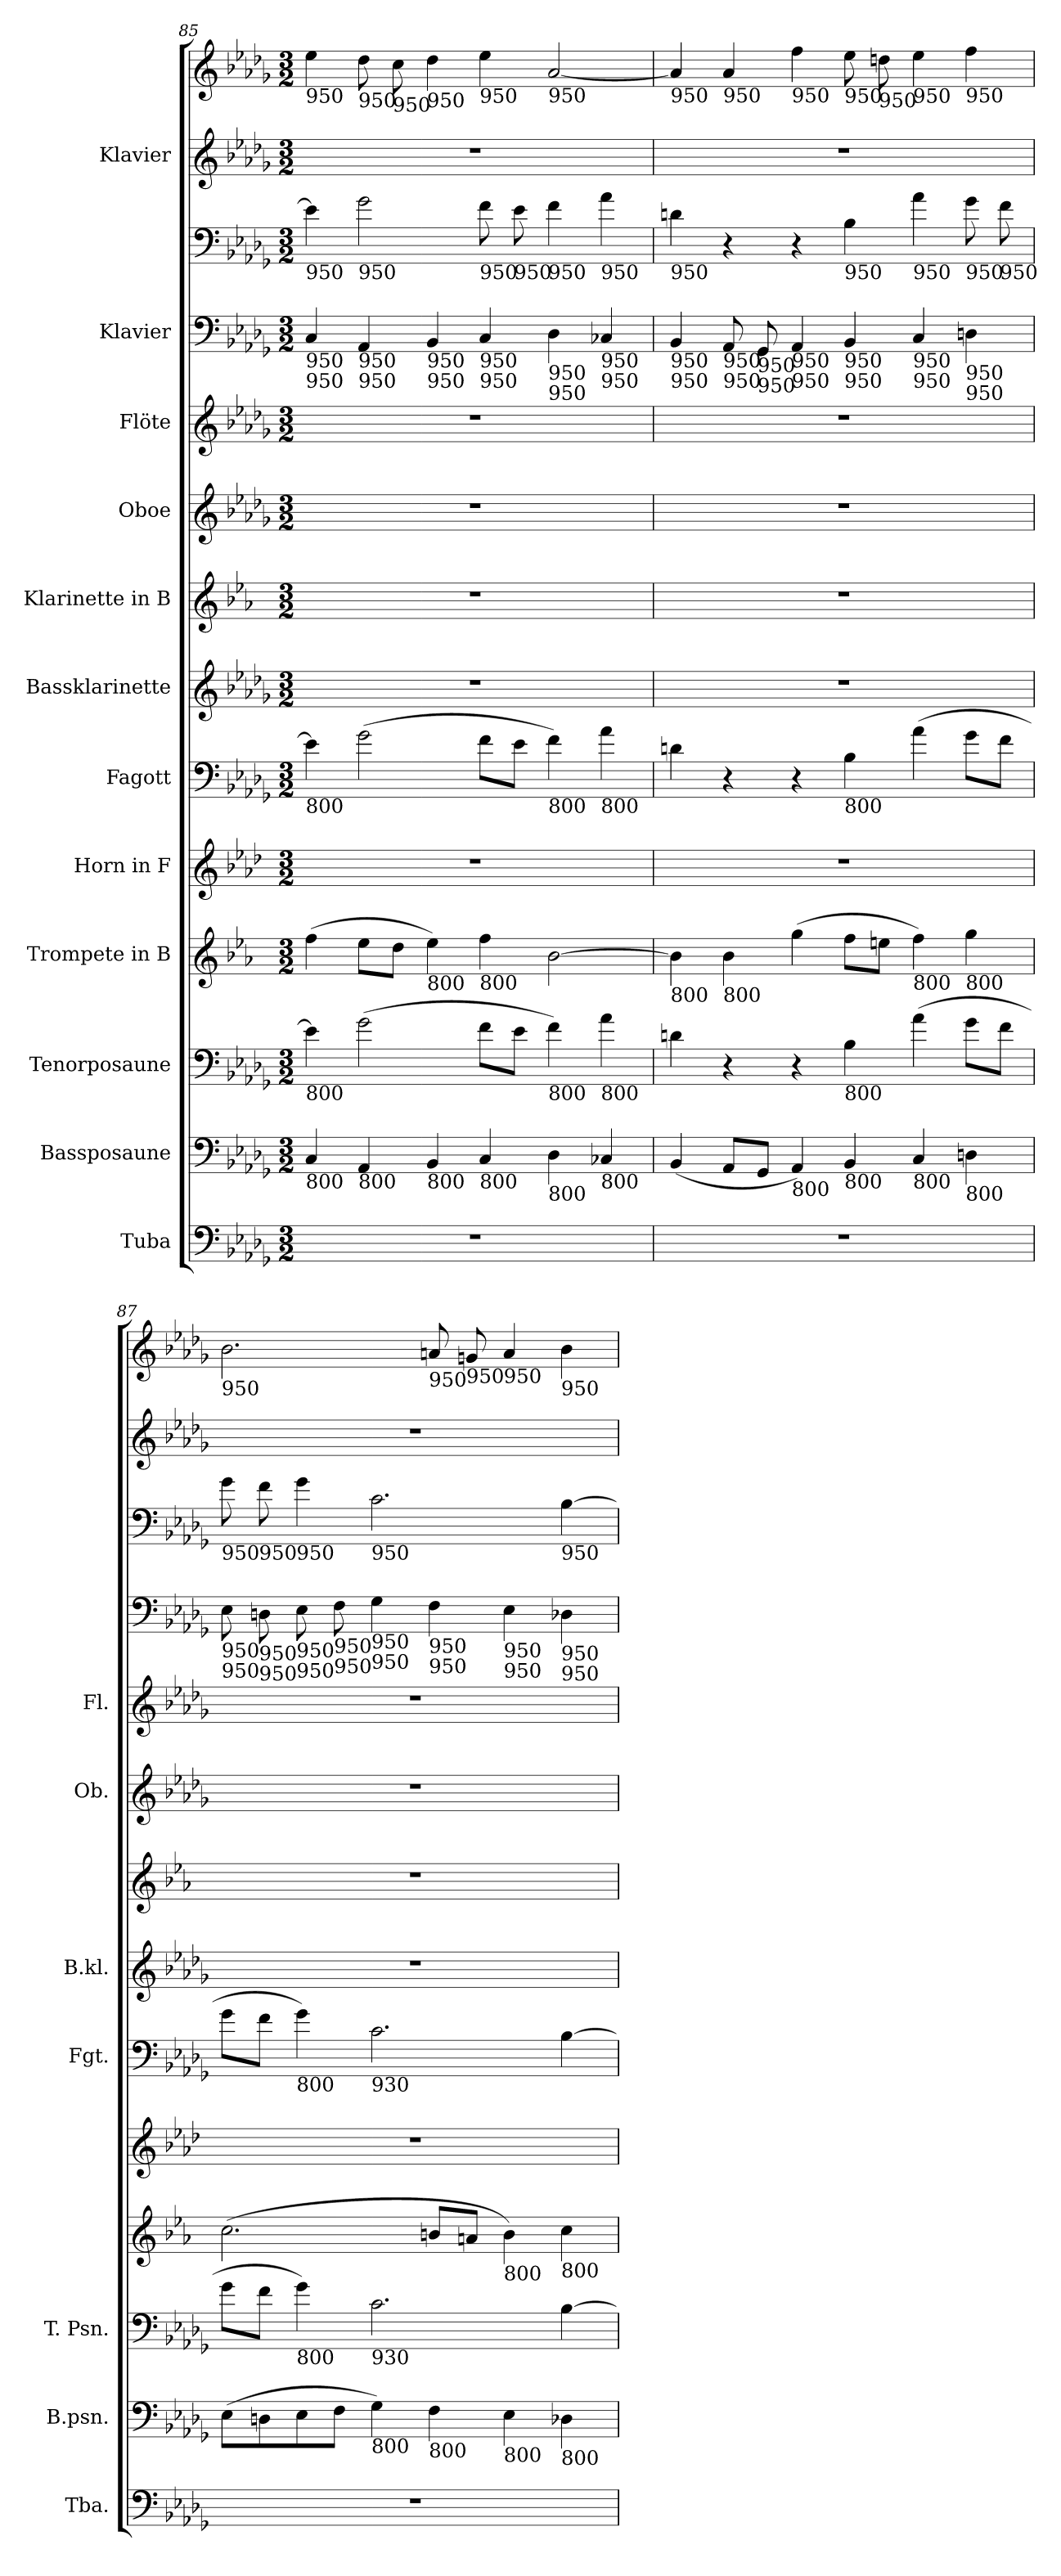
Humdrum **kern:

**kern	**kern	**kern	**kern	**kern	**kern	**kern	**kern	**kern	**kern	**kern	**kern	**kern	**kern
*part12	*part11	*part10	*part9	*part8	*part7	*part6	*part5	*part4	*part3	*part2	*part2	*part1	*part1
*staff14	*staff13	*staff12	*staff11	*staff10	*staff9	*staff8	*staff7	*staff6	*staff5	*staff4	*staff3	*staff2	*staff1
*I"Tuba	*I"Bassposaune	*I"Tenorposaune	*I"Trompete in B	*I"Horn in F	*I"Fagott	*I"Bassklarinette	*I"Klarinette in B	*I"Oboe	*I"Flöte	*I"Klavier	*	*I"Klavier	*
*I'Tba.	*I'B.psn.	*I'T. Psn.	*	*	*I'Fgt.	*I'B.kl.	*	*I'Ob.	*I'Fl.	*	*	*	*
*clefF4	*clefF4	*clefF4	*clefG2	*clefG2	*clefF4	*clefG2	*clefG2	*clefG2	*clefG2	*clefF4	*clefF4	*clefG2	*clefG2
*	*	*	*ITrd1c2	*ITrd4c7	*	*ITrd8c14	*ITrd1c2	*	*	*	*	*	*
*k[b-e-a-d-g-]	*k[b-e-a-d-g-]	*k[b-e-a-d-g-]	*k[b-e-a-d-g-]	*k[b-e-a-d-g-]	*k[b-e-a-d-g-]	*k[b-e-a-d-g-]	*k[b-e-a-d-g-]	*k[b-e-a-d-g-]	*k[b-e-a-d-g-]	*k[b-e-a-d-g-]	*k[b-e-a-d-g-]	*k[b-e-a-d-g-]	*k[b-e-a-d-g-]
*M3/2	*M3/2	*M3/2	*M3/2	*M3/2	*M3/2	*M3/2	*M3/2	*M3/2	*M3/2	*M3/2	*M3/2	*M3/2	*M3/2
=85	=85	=85	=85	=85	=85	=85	=85	=85	=85	=85	=85	=85	=85
!	!	!	!	!	!	!	!	!	!	!	!	!	!LO:TX:b:t=950
!	!	!	!	!	!	!	!	!	!	!	!LO:TX:b:t=950	!	!
!	!	!	!	!	!	!	!	!	!	!LO:TX:b:t=950	!	!	!
!	!	!	!	!	!	!	!	!	!	!LO:TX:b:t=950	!	!	!
!	!	!	!	!	!LO:TX:b:t=800	!	!	!	!	!	!	!	!
!	!	!LO:TX:b:t=800	!	!	!	!	!	!	!	!	!	!	!
!	!LO:TX:b:t=800	!	!	!	!	!	!	!	!	!	!	!	!
1.r	4C/	4e-\]	(>4ee-\	1.r	4e-\]	1.r	1.r	1.r	1.r	4C/	4e-\]	1.r	4ee-\
!	!	!	!	!	!	!	!	!	!	!	!	!	!LO:TX:b:t=950
!	!	!	!	!	!	!	!	!	!	!	!LO:TX:b:t=950	!	!
!	!	!	!	!	!	!	!	!	!	!LO:TX:b:t=950	!	!	!
!	!	!	!	!	!	!	!	!	!	!LO:TX:b:t=950	!	!	!
!	!LO:TX:b:t=800	!	!	!	!	!	!	!	!	!	!	!	!
.	4AA-/	(>2g-\	8dd-\L	.	(>2g-\	.	.	.	.	4AA-/	2g-\	.	8dd-\
!	!	!	!	!	!	!	!	!	!	!	!	!	!LO:TX:b:t=950
.	.	.	8cc\J	.	.	.	.	.	.	.	.	.	8cc\
!	!	!	!	!	!	!	!	!	!	!	!	!	!LO:TX:b:t=950
!	!	!	!	!	!	!	!	!	!	!LO:TX:b:t=950	!	!	!
!	!	!	!	!	!	!	!	!	!	!LO:TX:b:t=950	!	!	!
!	!	!	!LO:TX:b:t=800	!	!	!	!	!	!	!	!	!	!
!	!LO:TX:b:t=800	!	!	!	!	!	!	!	!	!	!	!	!
.	4BB-/	.	4dd-\)	.	.	.	.	.	.	4BB-/	.	.	4dd-\
!	!	!	!	!	!	!	!	!	!	!	!	!	!LO:TX:b:t=950
!	!	!	!	!	!	!	!	!	!	!	!LO:TX:b:t=950	!	!
!	!	!	!	!	!	!	!	!	!	!LO:TX:b:t=950	!	!	!
!	!	!	!	!	!	!	!	!	!	!LO:TX:b:t=950	!	!	!
!	!	!	!LO:TX:b:t=800	!	!	!	!	!	!	!	!	!	!
!	!LO:TX:b:t=800	!	!	!	!	!	!	!	!	!	!	!	!
.	4C/	8f\L	4ee-\	.	8f\L	.	.	.	.	4C/	8f\	.	4ee-\
!	!	!	!	!	!	!	!	!	!	!	!LO:TX:b:t=950	!	!
.	.	8e-\J	.	.	8e-\J	.	.	.	.	.	8e-\	.	.
!	!	!	!	!	!	!	!	!	!	!	!	!	!LO:TX:b:t=950
!	!	!	!	!	!	!	!	!	!	!	!LO:TX:b:t=950	!	!
!	!	!	!	!	!	!	!	!	!	!LO:TX:b:t=950	!	!	!
!	!	!	!	!	!	!	!	!	!	!LO:TX:b:t=950	!	!	!
!	!	!	!	!	!LO:TX:b:t=800	!	!	!	!	!	!	!	!
!	!	!LO:TX:b:t=800	!	!	!	!	!	!	!	!	!	!	!
!	!LO:TX:b:t=800	!	!	!	!	!	!	!	!	!	!	!	!
.	4D-\	4f\)	[2a-\	.	4f\)	.	.	.	.	4D-\	4f\	.	[2a-/
!	!	!	!	!	!	!	!	!	!	!	!LO:TX:b:t=950	!	!
!	!	!	!	!	!	!	!	!	!	!LO:TX:b:t=950	!	!	!
!	!	!	!	!	!	!	!	!	!	!LO:TX:b:t=950	!	!	!
!	!	!	!	!	!LO:TX:b:t=800	!	!	!	!	!	!	!	!
!	!	!LO:TX:b:t=800	!	!	!	!	!	!	!	!	!	!	!
!	!LO:TX:b:t=800	!	!	!	!	!	!	!	!	!	!	!	!
.	4C-X/	4a-\	.	.	4a-\	.	.	.	.	4C-X/	4a-\	.	.
=86	=86	=86	=86	=86	=86	=86	=86	=86	=86	=86	=86	=86	=86
!	!	!	!	!	!	!	!	!	!	!	!	!	!LO:TX:b:t=950
!	!	!	!	!	!	!	!	!	!	!	!LO:TX:b:t=950	!	!
!	!	!	!	!	!	!	!	!	!	!LO:TX:b:t=950	!	!	!
!	!	!	!	!	!	!	!	!	!	!LO:TX:b:t=950	!	!	!
!	!	!	!LO:TX:b:t=800	!	!	!	!	!	!	!	!	!	!
1.r	(<4BB-/	4dn\	4a-\]	1.r	4dn\	1.r	1.r	1.r	1.r	4BB-/	4dn\	1.r	4a-/]
!	!	!	!	!	!	!	!	!	!	!	!	!	!LO:TX:b:t=950
!	!	!	!	!	!	!	!	!	!	!LO:TX:b:t=950	!	!	!
!	!	!	!	!	!	!	!	!	!	!LO:TX:b:t=950	!	!	!
!	!	!	!LO:TX:b:t=800	!	!	!	!	!	!	!	!	!	!
.	8AA-/L	4r	4a-\	.	4r	.	.	.	.	8AA-/	4r	.	4a-/
!	!	!	!	!	!	!	!	!	!	!LO:TX:b:t=950	!	!	!
!	!	!	!	!	!	!	!	!	!	!LO:TX:b:t=950	!	!	!
.	8GG-/J	.	.	.	.	.	.	.	.	8GG-/	.	.	.
!	!	!	!	!	!	!	!	!	!	!	!	!	!LO:TX:b:t=950
!	!	!	!	!	!	!	!	!	!	!LO:TX:b:t=950	!	!	!
!	!	!	!	!	!	!	!	!	!	!LO:TX:b:t=950	!	!	!
!	!LO:TX:b:t=800	!	!	!	!	!	!	!	!	!	!	!	!
.	4AA-/)	4r	(>4ff\	.	4r	.	.	.	.	4AA-/	4r	.	4ff\
!	!	!	!	!	!	!	!	!	!	!	!	!	!LO:TX:b:t=950
!	!	!	!	!	!	!	!	!	!	!	!LO:TX:b:t=950	!	!
!	!	!	!	!	!	!	!	!	!	!LO:TX:b:t=950	!	!	!
!	!	!	!	!	!	!	!	!	!	!LO:TX:b:t=950	!	!	!
!	!	!	!	!	!LO:TX:b:t=800	!	!	!	!	!	!	!	!
!	!	!LO:TX:b:t=800	!	!	!	!	!	!	!	!	!	!	!
!	!LO:TX:b:t=800	!	!	!	!	!	!	!	!	!	!	!	!
.	4BB-/	4B-\	8ee-\L	.	4B-\	.	.	.	.	4BB-/	4B-\	.	8ee-\
!	!	!	!	!	!	!	!	!	!	!	!	!	!LO:TX:b:t=950
.	.	.	8ddn\J	.	.	.	.	.	.	.	.	.	8ddn\
!	!	!	!	!	!	!	!	!	!	!	!	!	!LO:TX:b:t=950
!	!	!	!	!	!	!	!	!	!	!	!LO:TX:b:t=950	!	!
!	!	!	!	!	!	!	!	!	!	!LO:TX:b:t=950	!	!	!
!	!	!	!	!	!	!	!	!	!	!LO:TX:b:t=950	!	!	!
!	!	!	!LO:TX:b:t=800	!	!	!	!	!	!	!	!	!	!
!	!LO:TX:b:t=800	!	!	!	!	!	!	!	!	!	!	!	!
.	4C/	(>4a-\	4ee-\)	.	(>4a-\	.	.	.	.	4C/	4a-\	.	4ee-\
!	!	!	!	!	!	!	!	!	!	!	!	!	!LO:TX:b:t=950
!	!	!	!	!	!	!	!	!	!	!	!LO:TX:b:t=950	!	!
!	!	!	!	!	!	!	!	!	!	!LO:TX:b:t=950	!	!	!
!	!	!	!	!	!	!	!	!	!	!LO:TX:b:t=950	!	!	!
!	!	!	!LO:TX:b:t=800	!	!	!	!	!	!	!	!	!	!
!	!LO:TX:b:t=800	!	!	!	!	!	!	!	!	!	!	!	!
.	4Dn\	8g-\L	4ff\	.	8g-\L	.	.	.	.	4Dn\	8g-\	.	4ff\
!	!	!	!	!	!	!	!	!	!	!	!LO:TX:b:t=950	!	!
.	.	8f\J	.	.	8f\J	.	.	.	.	.	8f\	.	.
=87	=87	=87	=87	=87	=87	=87	=87	=87	=87	=87	=87	=87	=87
!	!	!	!	!	!	!	!	!	!	!	!	!	!LO:TX:b:t=950
!	!	!	!	!	!	!	!	!	!	!	!LO:TX:b:t=950	!	!
!	!	!	!	!	!	!	!	!	!	!LO:TX:b:t=950	!	!	!
!	!	!	!	!	!	!	!	!	!	!LO:TX:b:t=950	!	!	!
1.r	(>8E-\L	8g-\L	(>2.b-\	1.r	8g-\L	1.r	1.r	1.r	1.r	8E-\	8g-\	1.r	2.b-\
!	!	!	!	!	!	!	!	!	!	!	!LO:TX:b:t=950	!	!
!	!	!	!	!	!	!	!	!	!	!LO:TX:b:t=950	!	!	!
!	!	!	!	!	!	!	!	!	!	!LO:TX:b:t=950	!	!	!
.	8Dn\	8f\J	.	.	8f\J	.	.	.	.	8Dn\	8f\	.	.
!	!	!	!	!	!	!	!	!	!	!	!LO:TX:b:t=950	!	!
!	!	!	!	!	!	!	!	!	!	!LO:TX:b:t=950	!	!	!
!	!	!	!	!	!	!	!	!	!	!LO:TX:b:t=950	!	!	!
!	!	!	!	!	!LO:TX:b:t=800	!	!	!	!	!	!	!	!
!	!	!LO:TX:b:t=800	!	!	!	!	!	!	!	!	!	!	!
.	8E-\	4g-\)	.	.	4g-\)	.	.	.	.	8E-\	4g-\	.	.
!	!	!	!	!	!	!	!	!	!	!LO:TX:b:t=950	!	!	!
!	!	!	!	!	!	!	!	!	!	!LO:TX:b:t=950	!	!	!
.	8F\J	.	.	.	.	.	.	.	.	8F\	.	.	.
!	!	!	!	!	!	!	!	!	!	!	!LO:TX:b:t=950	!	!
!	!	!	!	!	!	!	!	!	!	!LO:TX:b:t=950	!	!	!
!	!	!	!	!	!	!	!	!	!	!LO:TX:b:t=950	!	!	!
!	!	!	!	!	!LO:TX:b:t=930	!	!	!	!	!	!	!	!
!	!	!LO:TX:b:t=930	!	!	!	!	!	!	!	!	!	!	!
!	!LO:TX:b:t=800	!	!	!	!	!	!	!	!	!	!	!	!
.	4G-\)	2.c\	.	.	2.c\	.	.	.	.	4G-\	2.c\	.	.
!	!	!	!	!	!	!	!	!	!	!	!	!	!LO:TX:b:t=950
!	!	!	!	!	!	!	!	!	!	!LO:TX:b:t=950	!	!	!
!	!	!	!	!	!	!	!	!	!	!LO:TX:b:t=950	!	!	!
!	!LO:TX:b:t=800	!	!	!	!	!	!	!	!	!	!	!	!
.	4F\	.	8an/L	.	.	.	.	.	.	4F\	.	.	8an/
!	!	!	!	!	!	!	!	!	!	!	!	!	!LO:TX:b:t=950
.	.	.	8gn/J	.	.	.	.	.	.	.	.	.	8gn/
!	!	!	!	!	!	!	!	!	!	!	!	!	!LO:TX:b:t=950
!	!	!	!	!	!	!	!	!	!	!LO:TX:b:t=950	!	!	!
!	!	!	!	!	!	!	!	!	!	!LO:TX:b:t=950	!	!	!
!	!	!	!LO:TX:b:t=800	!	!	!	!	!	!	!	!	!	!
!	!LO:TX:b:t=800	!	!	!	!	!	!	!	!	!	!	!	!
.	4E-\	.	4a\)	.	.	.	.	.	.	4E-\	.	.	4a/
!	!	!	!	!	!	!	!	!	!	!	!	!	!LO:TX:b:t=950
!	!	!	!	!	!	!	!	!	!	!	!LO:TX:b:t=950	!	!
!	!	!	!	!	!	!	!	!	!	!LO:TX:b:t=950	!	!	!
!	!	!	!	!	!	!	!	!	!	!LO:TX:b:t=950	!	!	!
!	!	!	!LO:TX:b:t=800	!	!	!	!	!	!	!	!	!	!
!	!LO:TX:b:t=800	!	!	!	!	!	!	!	!	!	!	!	!
.	4D-X\	[4B-\	4b-\	.	[4B-\	.	.	.	.	4D-X\	[4B-\	.	4b-\
=	=	=	=	=	=	=	=	=	=	=	=	=	=
*-	*-	*-	*-	*-	*-	*-	*-	*-	*-	*-	*-	*-	*-
